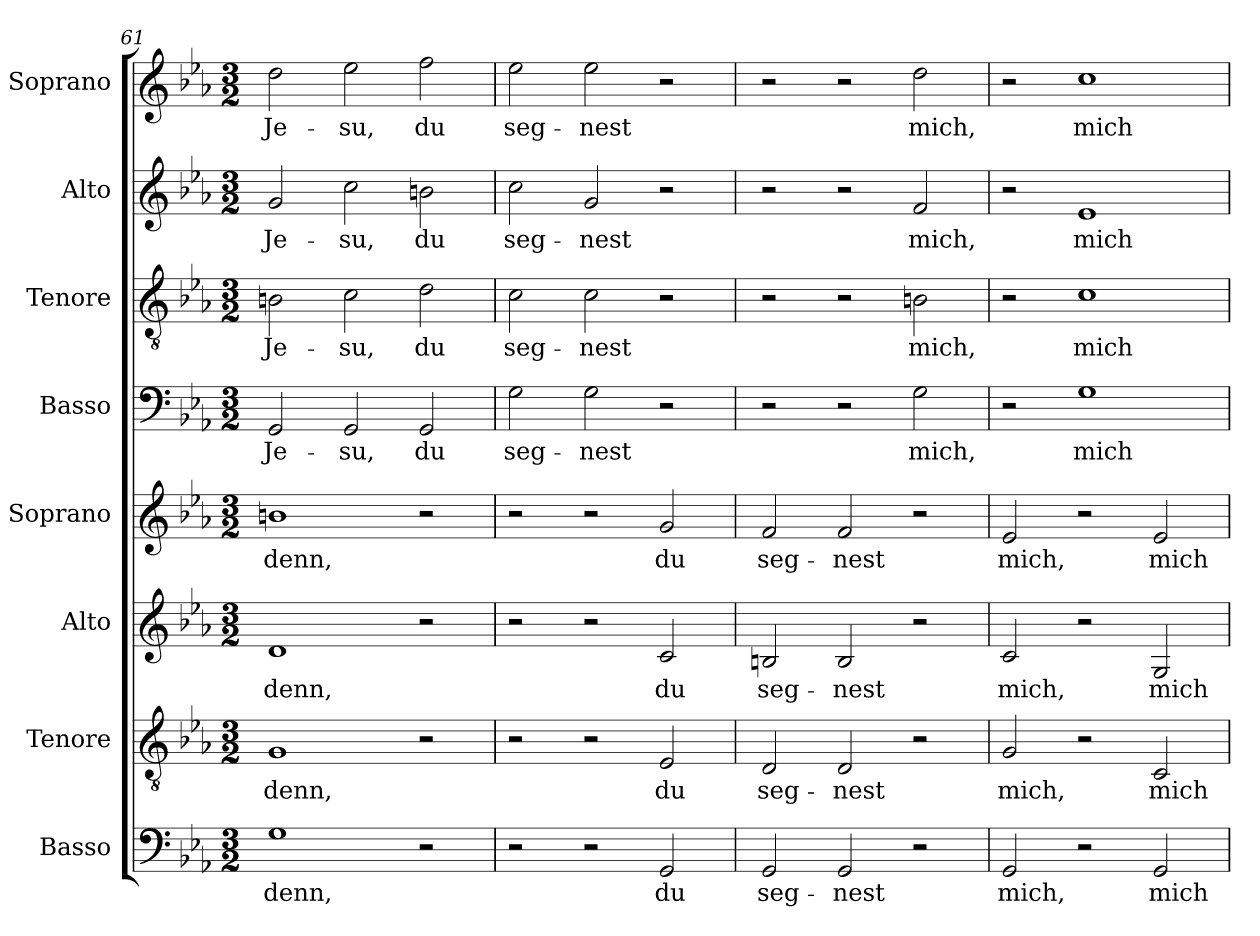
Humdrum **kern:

**kern	**text	**kern	**text	**kern	**text	**kern	**text	**kern	**text	**kern	**text	**kern	**text	**kern	**text
*part8	*part8	*part7	*part7	*part6	*part6	*part5	*part5	*part4	*part4	*part3	*part3	*part2	*part2	*part1	*part1
*staff8	*staff8	*staff7	*staff7	*staff6	*staff6	*staff5	*staff5	*staff4	*staff4	*staff3	*staff3	*staff2	*staff2	*staff1	*staff1
*I"Basso	*	*I"Tenore	*	*I"Alto	*	*I"Soprano	*	*I"Basso	*	*I"Tenore	*	*I"Alto	*	*I"Soprano	*
*I'B	*	*I'T	*	*I'A	*	*I'S	*	*I'B	*	*I'T	*	*I'A	*	*I'S	*
*clefF4	*	*clefGv2	*	*clefG2	*	*clefG2	*	*clefF4	*	*clefGv2	*	*clefG2	*	*clefG2	*
*k[b-e-a-]	*	*k[b-e-a-]	*	*k[b-e-a-]	*	*k[b-e-a-]	*	*k[b-e-a-]	*	*k[b-e-a-]	*	*k[b-e-a-]	*	*k[b-e-a-]	*
*E-:	*	*E-:	*	*E-:	*	*E-:	*	*E-:	*	*E-:	*	*E-:	*	*E-:	*
*M3/2	*	*M3/2	*	*M3/2	*	*M3/2	*	*M3/2	*	*M3/2	*	*M3/2	*	*M3/2	*
=61	=61	=61	=61	=61	=61	=61	=61	=61	=61	=61	=61	=61	=61	=61	=61
1G	denn,	1G	denn,	1d	denn,	1bn	denn,	2GG/	Je-	2Bn\	Je-	2g/	Je-	2dd\	Je-
.	.	.	.	.	.	.	.	2GG/	-su,	2c\	-su,	2cc\	-su,	2ee-\	-su,
2r	.	2r	.	2r	.	2r	.	2GG/	du	2d\	du	2bn\	du	2ff\	du
=62	=62	=62	=62	=62	=62	=62	=62	=62	=62	=62	=62	=62	=62	=62	=62
2r	.	2r	.	2r	.	2r	.	2G\	seg-	2c\	seg-	2cc\	seg-	2ee-\	seg-
2r	.	2r	.	2r	.	2r	.	2G\	-nest	2c\	-nest	2g/	-nest	2ee-\	-nest
2GG/	du	2E-/	du	2c/	du	2g/	du	2r	.	2r	.	2r	.	2r	.
=63	=63	=63	=63	=63	=63	=63	=63	=63	=63	=63	=63	=63	=63	=63	=63
2GG/	seg-	2D/	seg-	2Bn/	seg-	2f/	seg-	2r	.	2r	.	2r	.	2r	.
2GG/	-nest	2D/	-nest	2B/	-nest	2f/	-nest	2r	.	2r	.	2r	.	2r	.
2r	.	2r	.	2r	.	2r	.	2G\	mich,	2Bn\	mich,	2f/	mich,	2dd\	mich,
!!LO:LB:g=z
=64	=64	=64	=64	=64	=64	=64	=64	=64	=64	=64	=64	=64	=64	=64	=64
2GG/	mich,	2G/	mich,	2c/	mich,	2e-/	mich,	2r	.	2r	.	2r	.	2r	.
2r	.	2r	.	2r	.	2r	.	1G	mich	1c	mich	1e-	mich	1cc	mich
2GG/	mich	2C/	mich	2G/	mich	2e-/	mich	.	.	.	.	.	.	.	.
=	=	=	=	=	=	=	=	=	=	=	=	=	=	=	=
*-	*-	*-	*-	*-	*-	*-	*-	*-	*-	*-	*-	*-	*-	*-	*-
